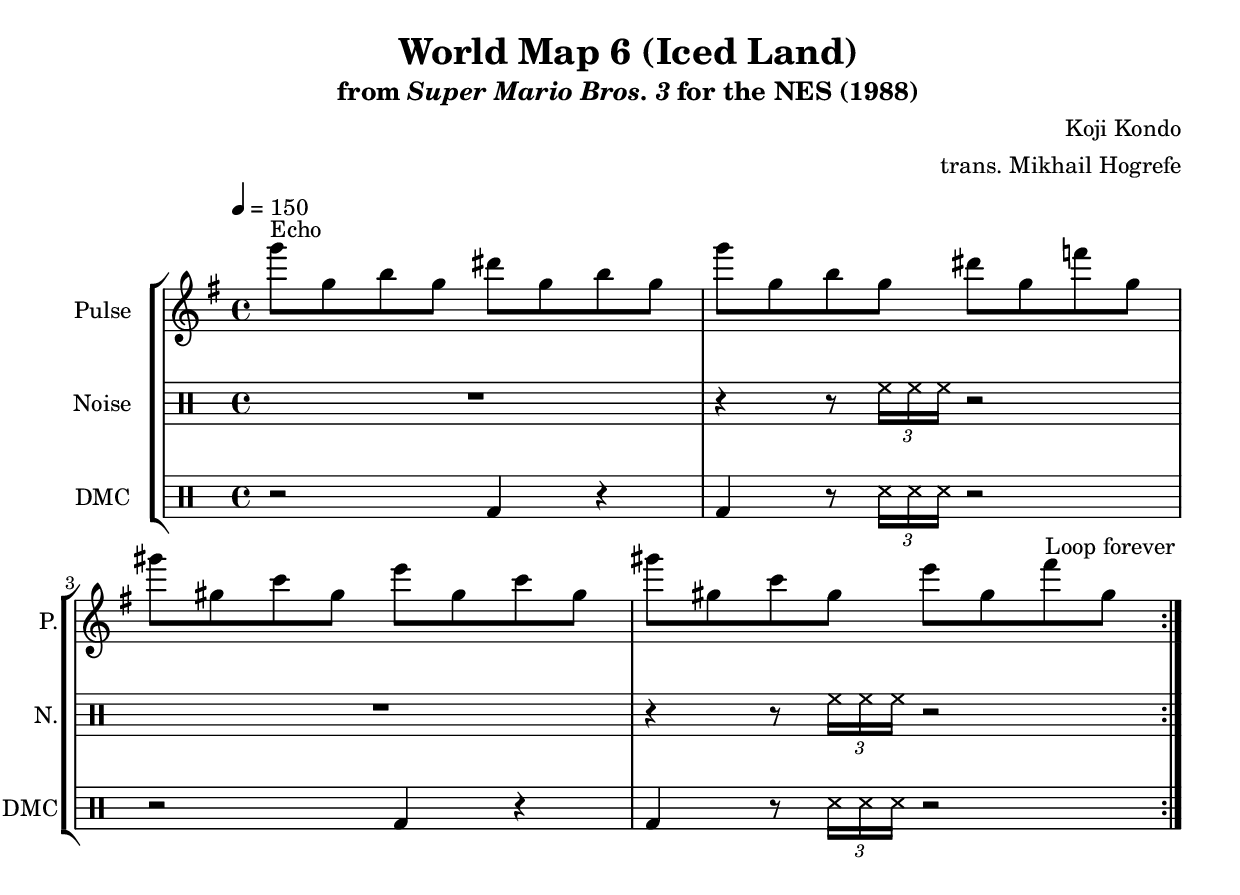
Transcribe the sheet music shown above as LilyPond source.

\version "2.24.3"

\paper {
  left-margin = 0.5\in
}

\book {
    \header {
        title = "World Map 6 (Iced Land)"
        subtitle = \markup { "from" {\italic "Super Mario Bros. 3"} "for the NES (1988)" }
        composer = "Koji Kondo"
        arranger = "trans. Mikhail Hogrefe"
    }

    \score {
        {
            \new StaffGroup <<
                \new Staff \relative c'''' {
                    \set Staff.instrumentName = "Pulse"
                    \set Staff.shortInstrumentName = "P."
\key g \major
\tempo 4 = 150
                    \repeat volta 2 {
g8^\markup{Echo} g, b g dis' g, b g |
g'8 g, b g dis' g, f' g, |
gis'8 gis, c gis e' gis, c gis |
gis'8 gis, c gis e' gis, fis' gis, |
                    }
\once \override Score.RehearsalMark.self-alignment-X = #RIGHT
\mark \markup { \fontsize #-2 "Loop forever" }
                }

                \new DrumStaff {
                    \drummode {
                        \set Staff.instrumentName="Noise"
                        \set Staff.shortInstrumentName="N."
R1 |
r4 r8 \tuplet 3/2 { hh16 hh hh } r2 |
R1 |
r4 r8 \tuplet 3/2 { hh16 hh hh } r2 |
                    }
                }

                \new DrumStaff {
                    \drummode {
                        \set Staff.instrumentName="DMC"
                        \set Staff.shortInstrumentName="DMC"
r2 bd4 r |
bd4 r8 \tuplet 3/2 { ss16 ss ss } r2 |
r2 bd4 r |
bd4 r8 \tuplet 3/2 { ss16 ss ss } r2 |
                    }
                }
            >>
        }
        \layout {
            \context {
                \Staff
                \RemoveEmptyStaves
            }
            \context {
                \DrumStaff
                \RemoveEmptyStaves
            }
            \context {
                \Voice
                % Permit line breaks within tuplets
                \remove "Forbid_line_break_engraver"
                % Allow beams to be broken at line breaks
                \override Beam.breakable = ##t
            }
        }
    }
}
